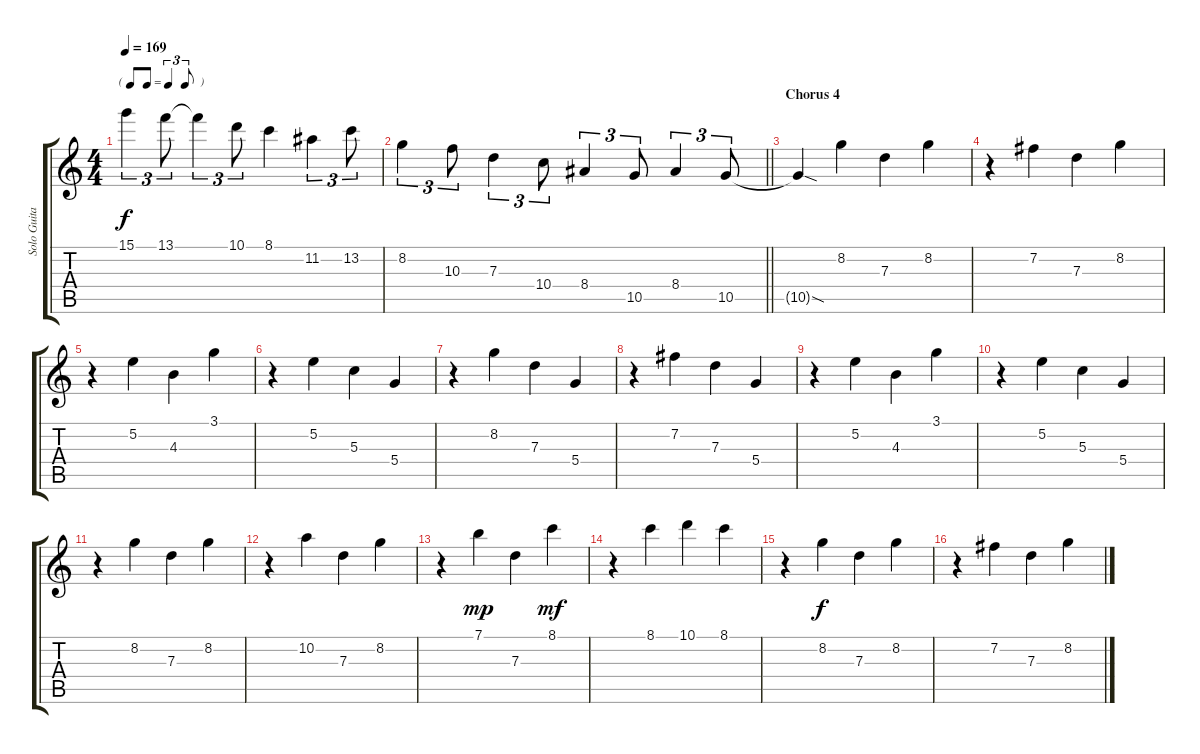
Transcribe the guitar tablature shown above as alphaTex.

\track ("Solo Guitar" "Solo Guita") {instrument overdrivenguitar}
\staff {score tabs}
\tuning (E4 B3 G3 D3 A2 E2) {hide}
\ts (4 4)
\tf triplet8th
\tempo 169
\clef g2
\ks c
15.1.4{tu (3 2) dy f} 13.1.8{tu (3 2)} 13.1{t}.4{tu (3 2)} 10.1.8{tu (3 2)} 8.1.4 11.2.4{tu (3 2)} 13.2.8{tu (3 2)} |
\barLineRight lightlight
8.2.4{tu (3 2)} 10.3.8{tu (3 2)} 7.3.4{tu (3 2)} 10.4.8{tu (3 2)} 8.4.4{tu (3 2)} 10.5.8{tu (3 2)} 8.4.4{tu (3 2)} 10.5.8{tu (3 2)} |
\section ("" "Chorus 4")
10.5{sod t}.4 8.2.4 7.3.4 8.2.4 |
r.4 7.2.4 7.3.4 8.2.4 |
r.4 5.2.4 4.3.4 3.1.4 |
r.4 5.2.4 5.3.4 5.4.4 |
r.4 8.2.4 7.3.4 5.4.4 |
r.4 7.2.4 7.3.4 5.4.4 |
r.4 5.2.4 4.3.4 3.1.4 |
r.4 5.2.4 5.3.4 5.4.4 |
r.4 8.2.4 7.3.4 8.2.4 |
r.4 10.2.4 7.3.4 8.2.4 |
r.4 7.1.4{dy mp} 7.3.4 8.1.4{dy mf} |
r.4 8.1.4 10.1.4 8.1.4 |
r.4 8.2.4{dy f} 7.3.4 8.2.4 |
r.4 7.2.4 7.3.4 8.2.4
